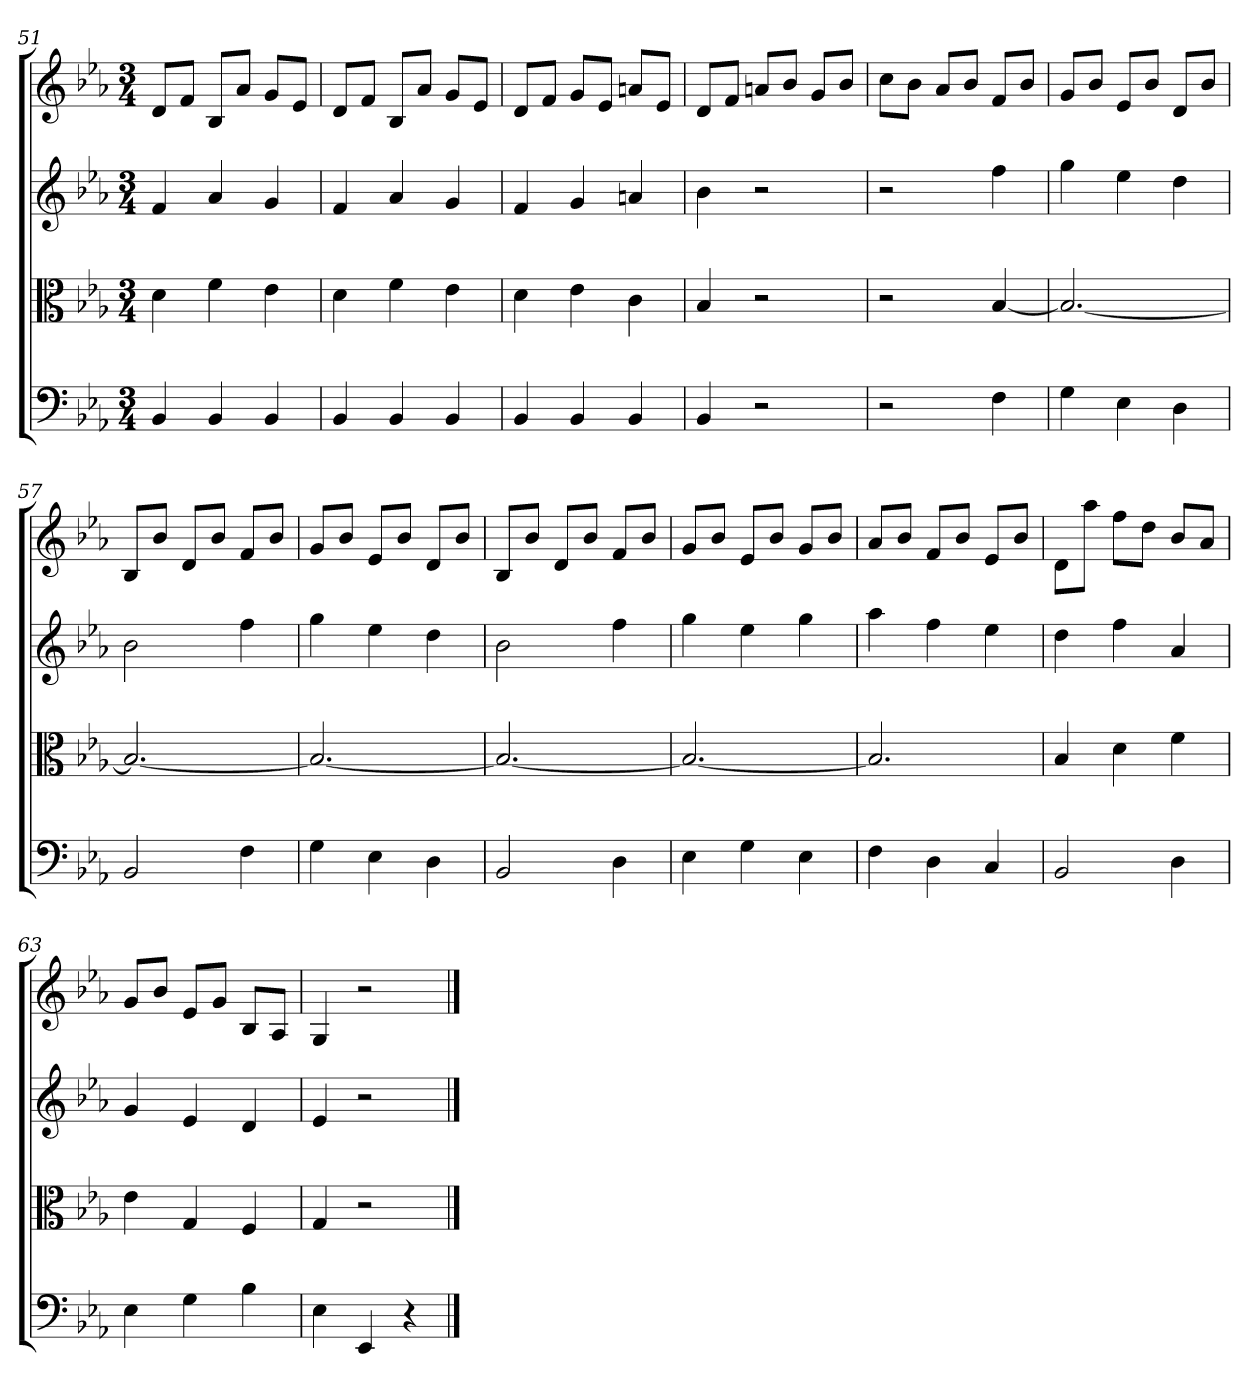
**kern	**kern	**kern	**kern
*part4	*part3	*part2	*part1
*staff4	*staff3	*staff2	*staff1
*clefF4	*clefC3	*	*
*k[b-e-a-]	*k[b-e-a-]	*k[b-e-a-]	*k[b-e-a-]
*E-:	*E-:	*E-:	*E-:
*M3/4	*M3/4	*M3/4	*M3/4
=51	=51	=51	=51
4BB-	4d	4f	8dL
.	.	.	8fJ
4BB-	4f	4a-	8B-L
.	.	.	8a-J
4BB-	4e-	4g	8gL
.	.	.	8e-J
=52	=52	=52	=52
4BB-	4d	4f	8dL
.	.	.	8fJ
4BB-	4f	4a-	8B-L
.	.	.	8a-J
4BB-	4e-	4g	8gL
.	.	.	8e-J
=53	=53	=53	=53
4BB-	4d	4f	8dL
.	.	.	8fJ
4BB-	4e-	4g	8gL
.	.	.	8e-J
4BB-	4c	4an	8anL
.	.	.	8e-J
=54	=54	=54	=54
4BB-	4B-	4b-	8dL
.	.	.	8fJ
2r	2r	2r	8anL
.	.	.	8b-J
.	.	.	8gL
.	.	.	8b-J
=55	=55	=55	=55
2r	2r	2r	8ccL
.	.	.	8b-J
.	.	.	8a-L
.	.	.	8b-J
4F	[4B-	4ff	8fL
.	.	.	8b-J
=56	=56	=56	=56
4G	2.B-_	4gg	8gL
.	.	.	8b-J
4E-	.	4ee-	8e-L
.	.	.	8b-J
4D	.	4dd	8dL
.	.	.	8b-J
=57	=57	=57	=57
2BB-	2.B-_	2b-	8B-L
.	.	.	8b-J
.	.	.	8dL
.	.	.	8b-J
4F	.	4ff	8fL
.	.	.	8b-J
=58	=58	=58	=58
4G	2.B-_	4gg	8gL
.	.	.	8b-J
4E-	.	4ee-	8e-L
.	.	.	8b-J
4D	.	4dd	8dL
.	.	.	8b-J
=59	=59	=59	=59
2BB-	2.B-_	2b-	8B-L
.	.	.	8b-J
.	.	.	8dL
.	.	.	8b-J
4D	.	4ff	8fL
.	.	.	8b-J
=60	=60	=60	=60
4E-	2.B-_	4gg	8gL
.	.	.	8b-J
4G	.	4ee-	8e-L
.	.	.	8b-J
4E-	.	4gg	8gL
.	.	.	8b-J
=61	=61	=61	=61
4F	2.B-]	4aa-	8a-L
.	.	.	8b-J
4D	.	4ff	8fL
.	.	.	8b-J
4C	.	4ee-	8e-L
.	.	.	8b-J
=62	=62	=62	=62
2BB-	4B-	4dd	8dL
.	.	.	8aa-J
.	4d	4ff	8ffL
.	.	.	8ddJ
4D	4f	4a-	8b-L
.	.	.	8a-J
=63	=63	=63	=63
4E-	4e-	4g	8gL
.	.	.	8b-J
4G	4G	4e-	8e-L
.	.	.	8gJ
4B-	4F	4d	8B-L
.	.	.	8A-J
=64	=64	=64	=64
4E-	4G	4e-	4G
4EE-	2r	2r	2r
4r	.	.	.
==	==	==	==
*-	*-	*-	*-
